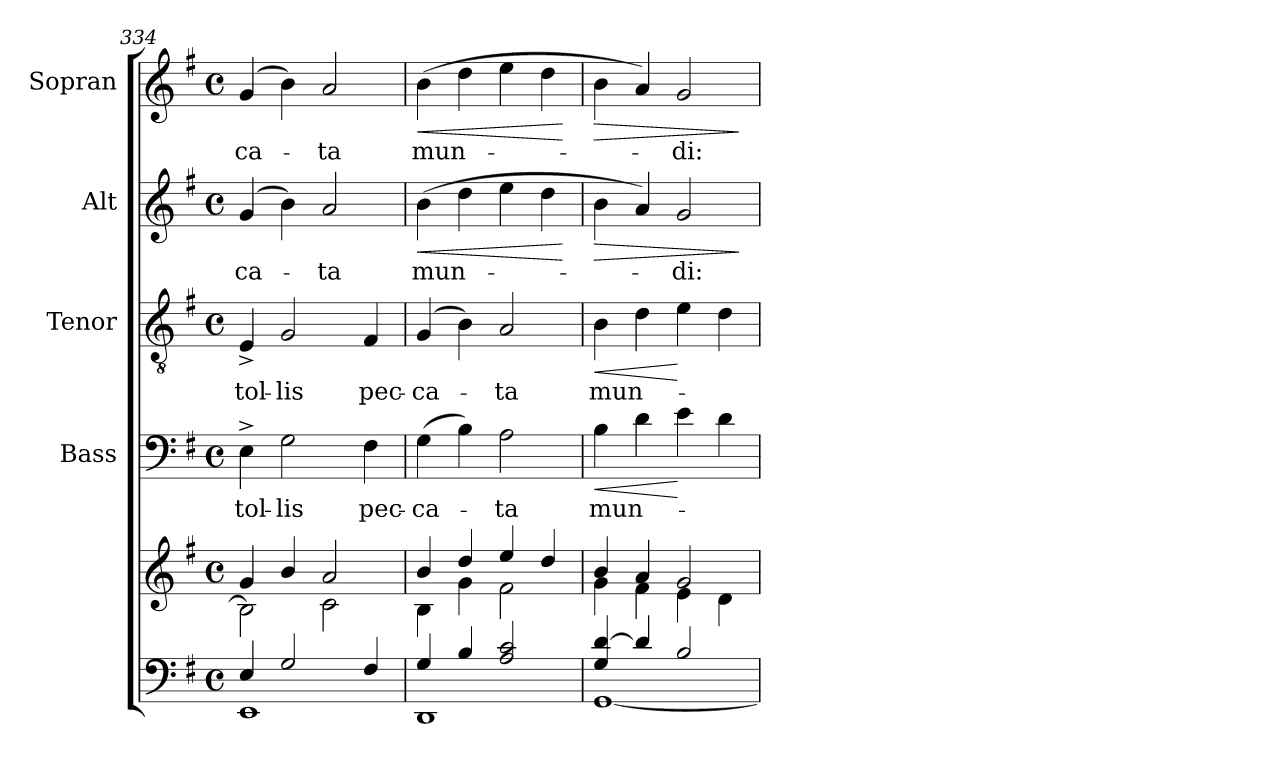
**kern	**kern	**kern	**text	**dynam	**kern	**text	**dynam	**kern	**text	**dynam	**kern	**text	**dynam
*part5	*part5	*part4	*part4	*part4	*part3	*part3	*part3	*part2	*part2	*part2	*part1	*part1	*part1
*staff6	*staff5	*staff4	*staff4	*staff4	*staff3	*staff3	*staff3	*staff2	*staff2	*staff2	*staff1	*staff1	*staff1
*	*	*I"Bass	*	*	*I"Tenor	*	*	*I"Alt	*	*	*I"Sopran	*	*
*	*	*I'B.	*	*	*I'T.	*	*	*I'A.	*	*	*I'S.	*	*
*clefF4	*clefG2	*clefF4	*	*	*clefGv2	*	*	*clefG2	*	*	*clefG2	*	*
*k[f#]	*k[f#]	*k[f#]	*	*	*k[f#]	*	*	*k[f#]	*	*	*k[f#]	*	*
*G:	*G:	*G:	*	*	*G:	*	*	*G:	*	*	*G:	*	*
*M4/4	*M4/4	*M4/4	*	*	*M4/4	*	*	*M4/4	*	*	*M4/4	*	*
*met(c)	*met(c)	*met(c)	*	*	*met(c)	*	*	*met(c)	*	*	*met(c)	*	*
=334	=334	=334	=334	=334	=334	=334	=334	=334	=334	=334	=334	=334	=334
*^	*^	*	*	*	*	*	*	*	*	*	*	*	*
!	!	!	!	!	!LO:LY:b	!	!	!LO:LY:b	!	!	!LO:LY:b	!	!	!LO:LY:b	!
4E/	1EE	4g/	2B\]	4E^>\	tol-	.	4E^>/	tol-	.	(4g/	-ca-	.	(4g/	-ca-	.
!	!	!	!	!	!LO:LY:b	!	!	!LO:LY:b	!	!	!	!	!	!	!
2G/	.	4b/	.	2G\	-lis	.	2G/	-lis	.	4b\)	.	.	4b\)	.	.
!	!	!	!	!	!	!	!	!	!	!	!LO:LY:b	!	!	!LO:LY:b	!
.	.	2a/	2c\	.	.	.	.	.	.	2a/	-ta	.	2a/	-ta	.
!	!	!	!	!	!LO:LY:b	!	!	!LO:LY:b	!	!	!	!	!	!	!
4F#/	.	.	.	4F#\	pec-	.	4F#/	pec-	.	.	.	.	.	.	.
=335	=335	=335	=335	=335	=335	=335	=335	=335	=335	=335	=335	=335	=335	=335	=335
!	!	!	!	!	!LO:LY:b	!	!	!LO:LY:b	!	!	!LO:LY:b	!LO:HP:b	!	!LO:LY:b	!LO:HP:b
4G/	1DD	4b/	4B\	(>4G\	-ca-	.	(4G/	-ca-	.	(>4b\	mun-	<	(>4b\	mun-	<
4B/	.	4dd/	4g\	4B\)	.	.	4B\)	.	.	4dd\	.	.	4dd\	.	.
!	!	!	!	!	!LO:LY:b	!	!	!LO:LY:b	!	!	!	!	!	!	!
2A/ 2c/	.	4ee/	2f#\	2A\	-ta	.	2A/	-ta	.	4ee\	.	.	4ee\	.	.
.	.	4dd/	.	.	.	.	.	.	.	4dd\	.	.	4dd\	.	.
*v	*v	*	*	*	*	*	*	*	*	*	*	*	*	*	*
*	*v	*v	*	*	*	*	*	*	*	*	*	*	*	*
.	.	.	.	.	.	.	.	.	.	[	.	.	[
=336	=336	=336	=336	=336	=336	=336	=336	=336	=336	=336	=336	=336	=336
*^	*^	*	*	*	*	*	*	*	*	*	*	*	*
!	!	!	!	!	!LO:LY:b	!LO:HP:b	!	!LO:LY:b	!LO:HP:b	!	!	!LO:HP:b	!	!	!LO:HP:b
4G/ [>4d/	[<1GG	4b/	4g\	4B\	mun-	<	4B\	mun-	<	4b\	.	>	4b\	.	>
4d/]	.	4a/	4f#\	4d\	.	.	4d\	.	.	4a/)	.	.	4a/)	.	.
!	!	!	!	!	!	!	!	!	!	!	!LO:LY:b	!	!	!LO:LY:b	!
2B/	.	2g/	4e\	4e\	.	[	4e\	.	[	2g/	-di:	.	2g/	-di:	.
.	.	.	4d\	4d\	.	.	4d\	.	.	.	.	.	.	.	.
*v	*v	*	*	*	*	*	*	*	*	*	*	*	*	*	*
*	*v	*v	*	*	*	*	*	*	*	*	*	*	*	*
.	.	.	.	.	.	.	.	.	.	]	.	.	]
=	=	=	=	=	=	=	=	=	=	=	=	=	=
*-	*-	*-	*-	*-	*-	*-	*-	*-	*-	*-	*-	*-	*-
